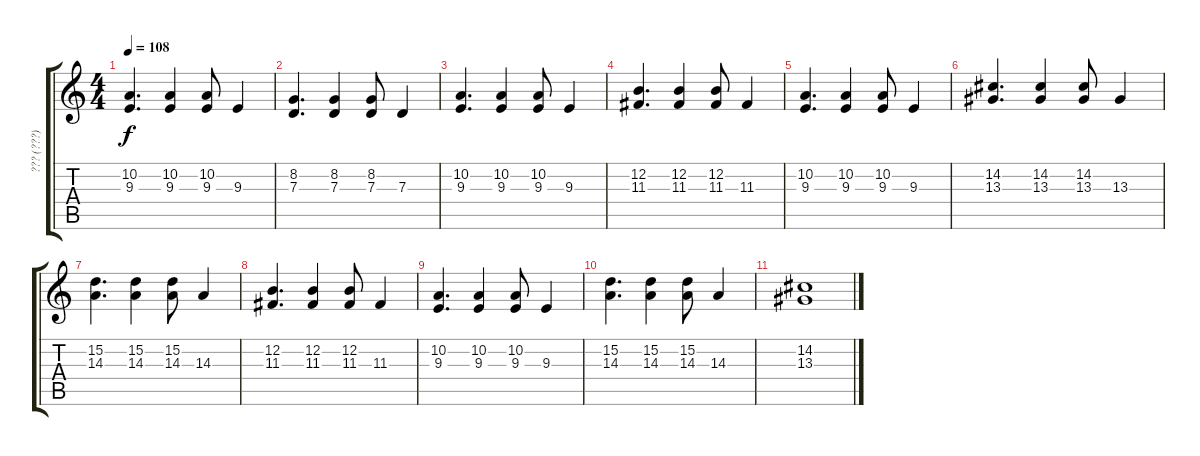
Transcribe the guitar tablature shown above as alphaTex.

\track ("??? (???)" "??? (???)") {instrument koto}
\staff {score tabs}
\tuning (E4 B3 G3 D3 A2 E2) {hide}
\ts (4 4)
\tempo 108
\clef g2
\ks c
(10.2 9.3).4{d dy f} (10.2 9.3).4 (10.2 9.3).8 9.3.4 |
(8.2 7.3).4{d} (8.2 7.3).4 (8.2 7.3).8 7.3.4 |
(10.2 9.3).4{d} (10.2 9.3).4 (10.2 9.3).8 9.3.4 |
(12.2 11.3).4{d} (12.2 11.3).4 (12.2 11.3).8 11.3.4 |
(10.2 9.3).4{d} (10.2 9.3).4 (10.2 9.3).8 9.3.4 |
(14.2 13.3).4{d} (14.2 13.3).4 (14.2 13.3).8 13.3.4 |
(15.2 14.3).4{d} (15.2 14.3).4 (15.2 14.3).8 14.3.4 |
(12.2 11.3).4{d} (12.2 11.3).4 (12.2 11.3).8 11.3.4 |
(10.2 9.3).4{d} (10.2 9.3).4 (10.2 9.3).8 9.3.4 |
(15.2 14.3).4{d} (15.2 14.3).4 (15.2 14.3).8 14.3.4 |
(14.2 13.3).1
